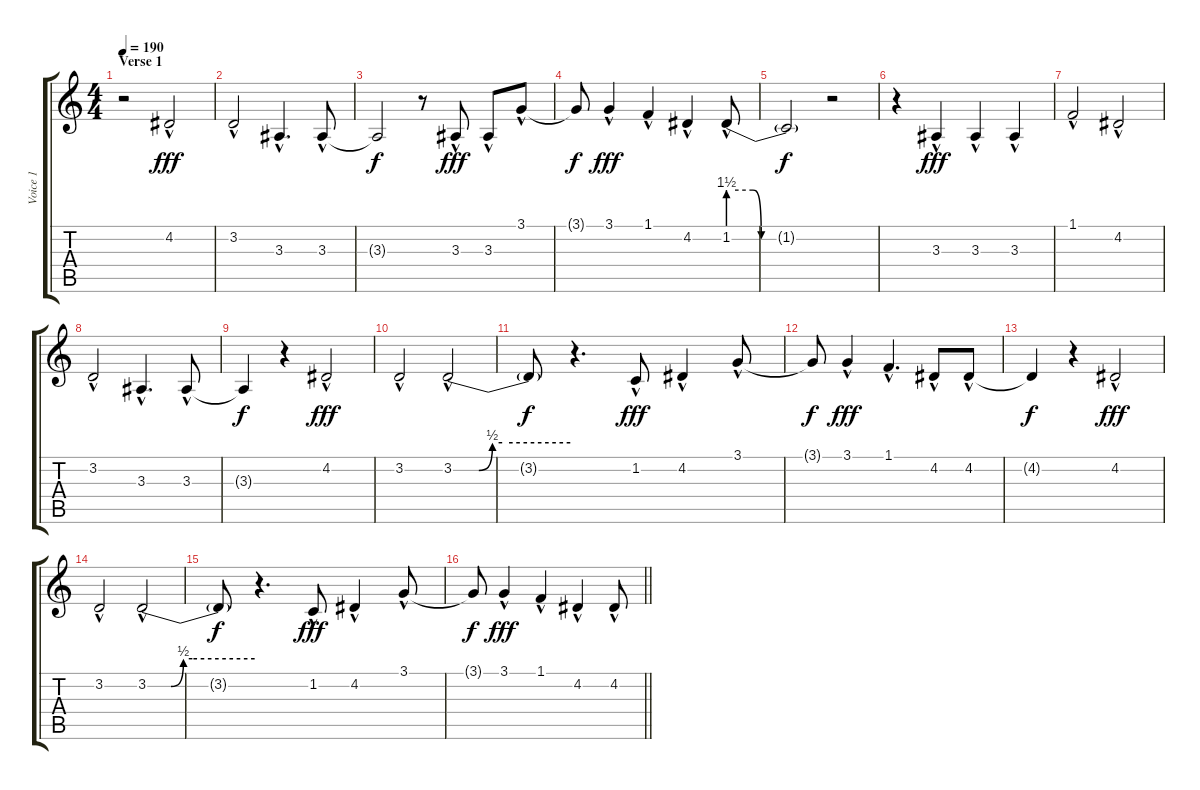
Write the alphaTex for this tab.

\track ("Voice 1" "Voice 1") {instrument lead2sawtooth}
\staff {score tabs}
\tuning (E4 B3 G3 D3 A2 E2) {hide}
\ts (4 4)
\section ("" "Verse 1")
\tempo 190
\clef g2
\ks c
r.2{dy fff} 4.2{hac}.2 |
3.2{hac}.2 3.3{hac}.4{d} 3.3{hac}.8 |
3.3{t}.2{dy f} r.8 3.3{hac}.8{dy fff} 3.3{hac}.8 3.1{hac}.8 |
3.1{t}.8{dy f} 3.1{hac}.4{dy fff} 1.1{hac}.4 4.2{hac}.4 1.2{be (custom 0 6 15 6 20 0 30 0 60 0) hac}.8 |
1.2{t}.2{dy f} r.2 |
r.4 3.3{hac}.4{dy fff} 3.3{hac}.4 3.3{hac}.4 |
1.1{hac}.2 4.2{hac}.2 |
3.2{hac}.2 3.3{hac}.4{d} 3.3{hac}.8 |
3.3{t}.4{dy f} r.4 4.2{hac}.2{dy fff} |
3.2{hac}.2 3.2{be (custom 0 0 10 0 13 0 20 2 25 2 60 2) hac}.2 |
3.2{t}.8{dy f} r.4{d} 1.2{hac}.8{dy fff} 4.2{hac}.4 3.1{hac}.8 |
3.1{t}.8{dy f} 3.1{hac}.4{dy fff} 1.1{hac}.4{d} 4.2{hac}.8 4.2{hac}.8 |
4.2{t}.4{dy f} r.4 4.2{hac}.2{dy fff} |
3.2{hac}.2 3.2{be (custom 0 0 10 0 13 0 20 2 25 2 60 2) hac}.2 |
3.2{t}.8{dy f} r.4{d} 1.2{hac}.8{dy fff} 4.2{hac}.4 3.1{hac}.8 |
\barLineRight lightlight
3.1{t}.8{dy f} 3.1{hac}.4{dy fff} 1.1{hac}.4 4.2{hac}.4 4.2{hac}.8
